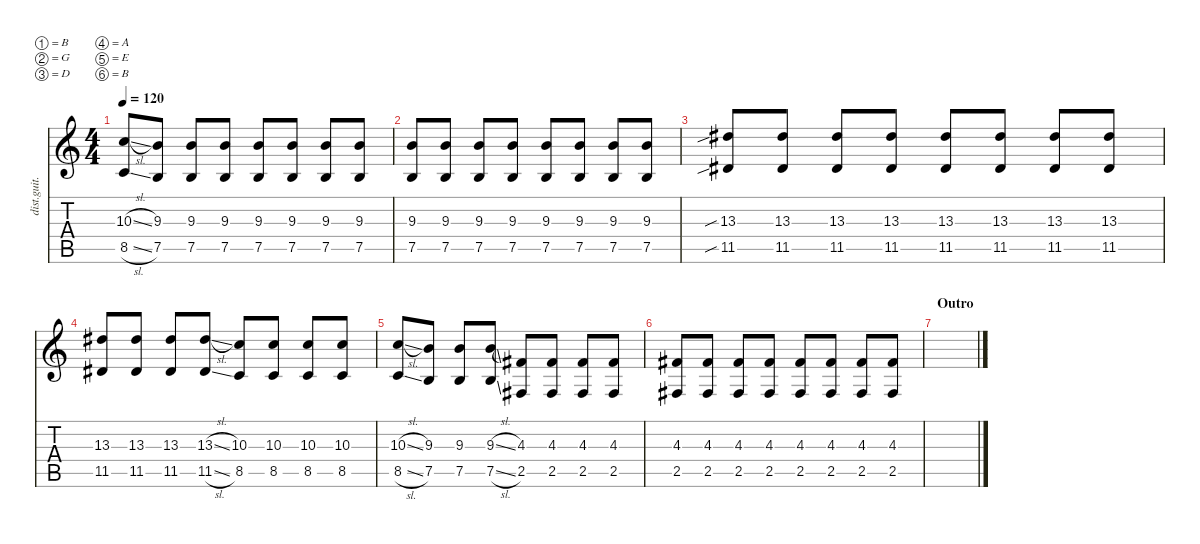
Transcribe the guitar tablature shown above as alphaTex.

\defaultSystemsLayout 4
\hideDynamics
\bracketExtendMode nobrackets
\track ("Distortion Guitar - Petr" "dist.guit.") {instrument distortionguitar}
\staff {score tabs}
\tuning (B3 G3 D3 A2 E2 B1)
\ts (4 4)
\tempo 120
\clef g2
\ks c
(8.5{sl} 10.3{sl}).8{dy ff} (7.5 9.3).8 (7.5 9.3).8 (7.5 9.3).8 (7.5 9.3).8 (7.5 9.3).8 (7.5 9.3).8 (7.5 9.3).8 |
(7.5 9.3).8 (7.5 9.3).8 (7.5 9.3).8 (7.5 9.3).8 (7.5 9.3).8 (7.5 9.3).8 (7.5 9.3).8 (7.5 9.3).8 |
(11.5{sib acc #} 13.3{sib acc #}).8 (11.5{acc #} 13.3{acc #}).8 (11.5{acc #} 13.3{acc #}).8 (11.5{acc #} 13.3{acc #}).8 (11.5{acc #} 13.3{acc #}).8 (11.5{acc #} 13.3{acc #}).8 (11.5{acc #} 13.3{acc #}).8 (11.5{acc #} 13.3{acc #}).8 |
(11.5{acc #} 13.3{acc #}).8{beam Up} (11.5{acc #} 13.3{acc #}).8{beam Up} (11.5{acc #} 13.3{acc #}).8{beam Up} (11.5{sl acc #} 13.3{sl acc #}).8{beam Up} (8.5 10.3).8{beam Up} (8.5 10.3).8{beam Up} (8.5 10.3).8{beam Up} (8.5 10.3).8{beam Up} |
(8.5{sl} 10.3{sl}).8{beam Up} (7.5 9.3).8{beam Up} (7.5 9.3).8{beam Up} (7.5{sl} 9.3{sl}).8{beam Up} (2.5{acc #} 4.3{acc #}).8{beam Up} (2.5{acc #} 4.3{acc #}).8{beam Up} (2.5{acc #} 4.3{acc #}).8{beam Up} (2.5{acc #} 4.3{acc #}).8{beam Up} |
(2.5{acc #} 4.3{acc #}).8{beam Up} (2.5{acc #} 4.3{acc #}).8{beam Up} (2.5{acc #} 4.3{acc #}).8{beam Up} (2.5{acc #} 4.3{acc #}).8{beam Up} (2.5{acc #} 4.3{acc #}).8{beam Up} (2.5{acc #} 4.3{acc #}).8{beam Up} (2.5{acc #} 4.3{acc #}).8{beam Up} (2.5{acc #} 4.3{acc #}).8{beam Up} |
\section ("" "Outro")
